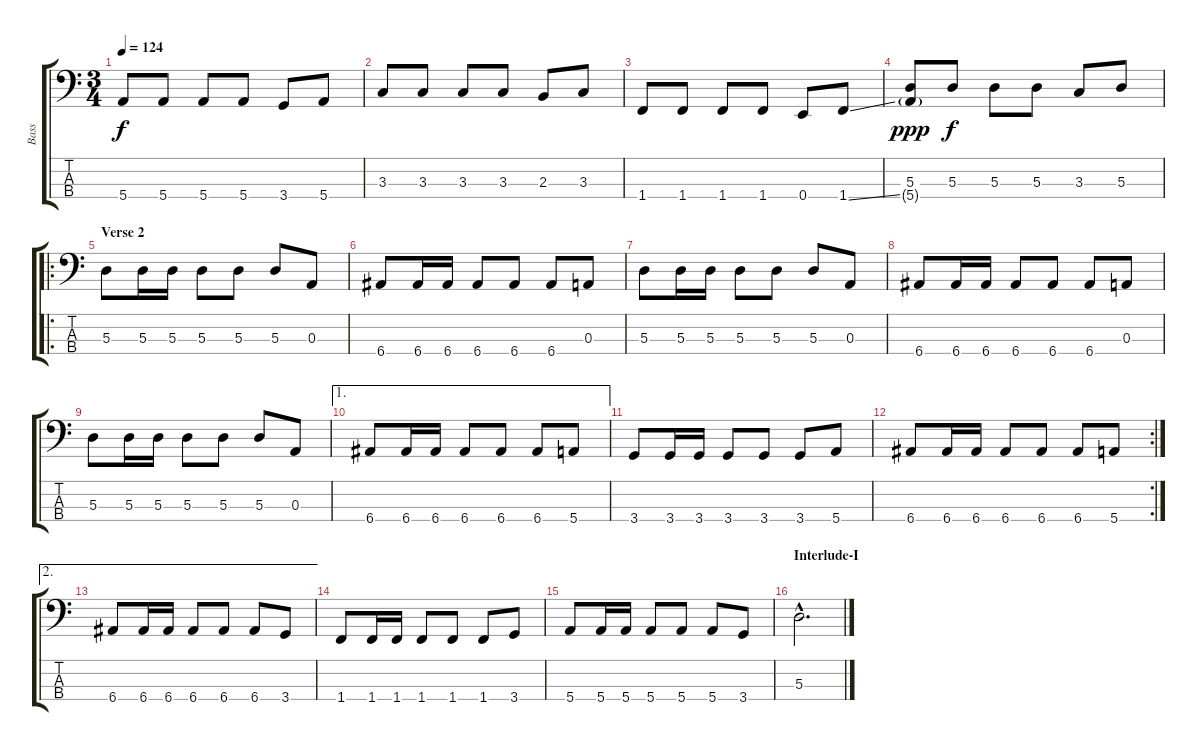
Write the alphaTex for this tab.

\track ("Bass" "Bass") {instrument electricbassfinger}
\staff {score tabs}
\tuning (G2 D2 A1 E1) {hide}
\ts (3 4)
\tempo 124
\clef f4
\ks c
5.4.8{dy f} 5.4.8 5.4.8 5.4.8 3.4.8 5.4.8 |
3.3.8 3.3.8 3.3.8 3.3.8 2.3.8 3.3.8 |
1.4.8 1.4.8 1.4.8 1.4.8 0.4.8 1.4{ss}.8 |
(5.3 5.4{g}).8{dy ppp} 5.3.8{dy f} 5.3.8 5.3.8 3.3.8 5.3.8 |
\ro
\section ("" "Verse 2")
5.3.8 5.3.16 5.3.16 5.3.8 5.3.8 5.3.8 0.3.8 |
6.4.8 6.4.16 6.4.16 6.4.8 6.4.8 6.4.8 0.3.8 |
5.3.8 5.3.16 5.3.16 5.3.8 5.3.8 5.3.8 0.3.8 |
6.4.8 6.4.16 6.4.16 6.4.8 6.4.8 6.4.8 0.3.8 |
5.3.8 5.3.16 5.3.16 5.3.8 5.3.8 5.3.8 0.3.8 |
\ae 1
6.4.8 6.4.16 6.4.16 6.4.8 6.4.8 6.4.8 5.4.8 |
3.4.8 3.4.16 3.4.16 3.4.8 3.4.8 3.4.8 5.4.8 |
\rc 2
6.4.8 6.4.16 6.4.16 6.4.8 6.4.8 6.4.8 5.4.8 |
\ae 2
6.4.8 6.4.16 6.4.16 6.4.8 6.4.8 6.4.8 3.4.8 |
1.4.8 1.4.16 1.4.16 1.4.8 1.4.8 1.4.8 3.4.8 |
5.4.8 5.4.16 5.4.16 5.4.8 5.4.8 5.4.8 3.4.8 |
\section ("" "Interlude-I")
5.3{hac}.2{d}
